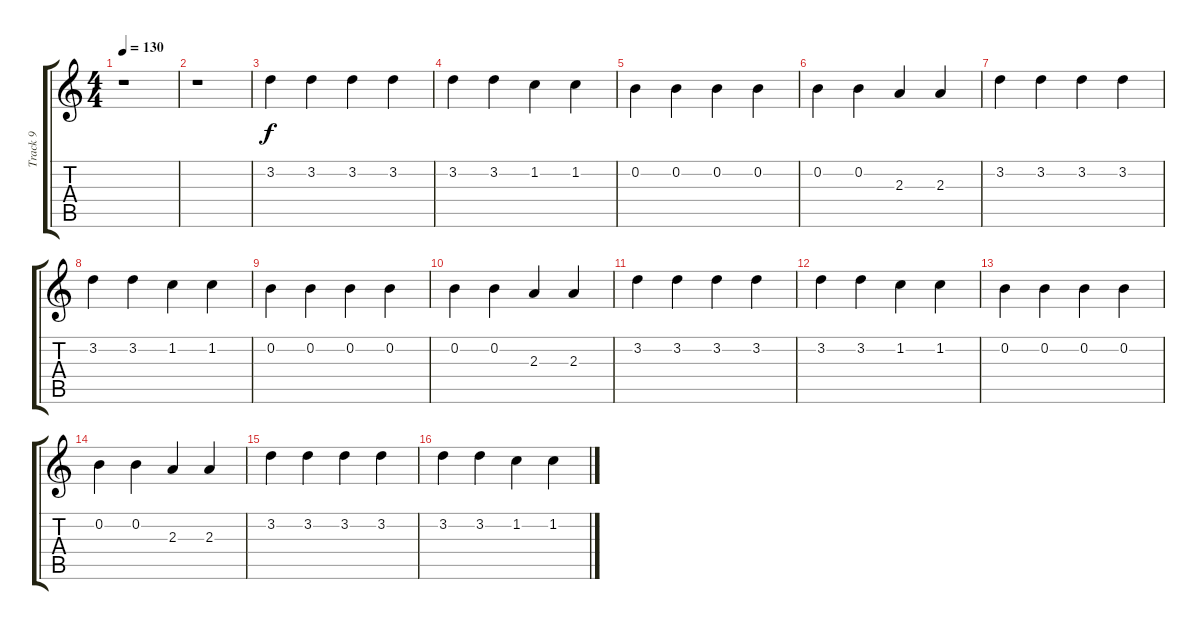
\track ("Track 9" "Track 9") {instrument distortionguitar}
\staff {score tabs}
\tuning (E4 B3 G3 D3 A2 E2) {hide}
\ts (4 4)
\tempo 130
\clef g2
\ks c
r.1{dy f} |
r.1 |
3.2.4 3.2.4 3.2.4 3.2.4 |
3.2.4 3.2.4 1.2.4 1.2.4 |
0.2.4 0.2.4 0.2.4 0.2.4 |
0.2.4 0.2.4 2.3.4 2.3.4 |
3.2.4 3.2.4 3.2.4 3.2.4 |
3.2.4 3.2.4 1.2.4 1.2.4 |
0.2.4 0.2.4 0.2.4 0.2.4 |
0.2.4 0.2.4 2.3.4 2.3.4 |
3.2.4 3.2.4 3.2.4 3.2.4 |
3.2.4 3.2.4 1.2.4 1.2.4 |
0.2.4 0.2.4 0.2.4 0.2.4 |
0.2.4 0.2.4 2.3.4 2.3.4 |
3.2.4 3.2.4 3.2.4 3.2.4 |
3.2.4 3.2.4 1.2.4 1.2.4
